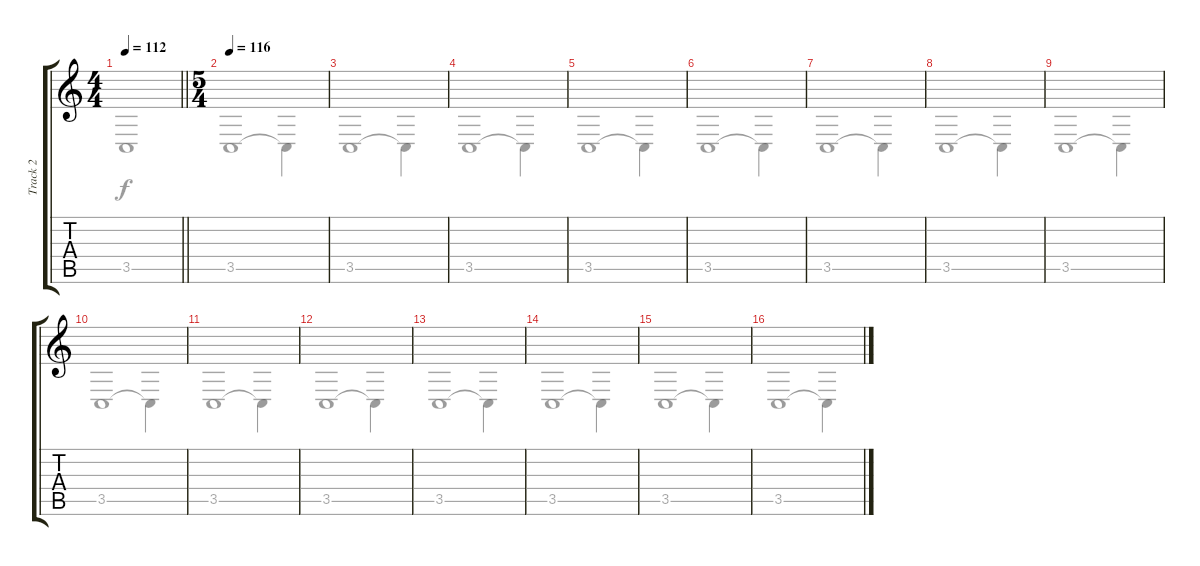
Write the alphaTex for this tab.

\track ("Track 2" "Track 2") {instrument drawbarorgan}
\staff {score tabs}
\tuning (E4 B3 G3 D3 A2 E2) {hide}
\voice
\ts (4 4)
\tempo 112
\clef g2
\barLineRight lightlight
\ks c
|
\ts (5 4)
\tempo 116
|
|
|
|
|
|
|
|
|
|
|
|
|
|
\voice
\clef g2
\barLineRight lightlight
\ks c
3.5{t}.1{dy f} |
3.5.1 3.5{t}.4 |
3.5.1 3.5{t}.4 |
3.5.1 3.5{t}.4 |
3.5.1 3.5{t}.4 |
3.5.1 3.5{t}.4 |
3.5.1 3.5{t}.4 |
3.5.1 3.5{t}.4 |
3.5.1 3.5{t}.4 |
3.5.1 3.5{t}.4 |
3.5.1 3.5{t}.4 |
3.5.1 3.5{t}.4 |
3.5.1 3.5{t}.4 |
3.5.1 3.5{t}.4 |
3.5.1 3.5{t}.4 |
3.5.1 3.5{t}.4
